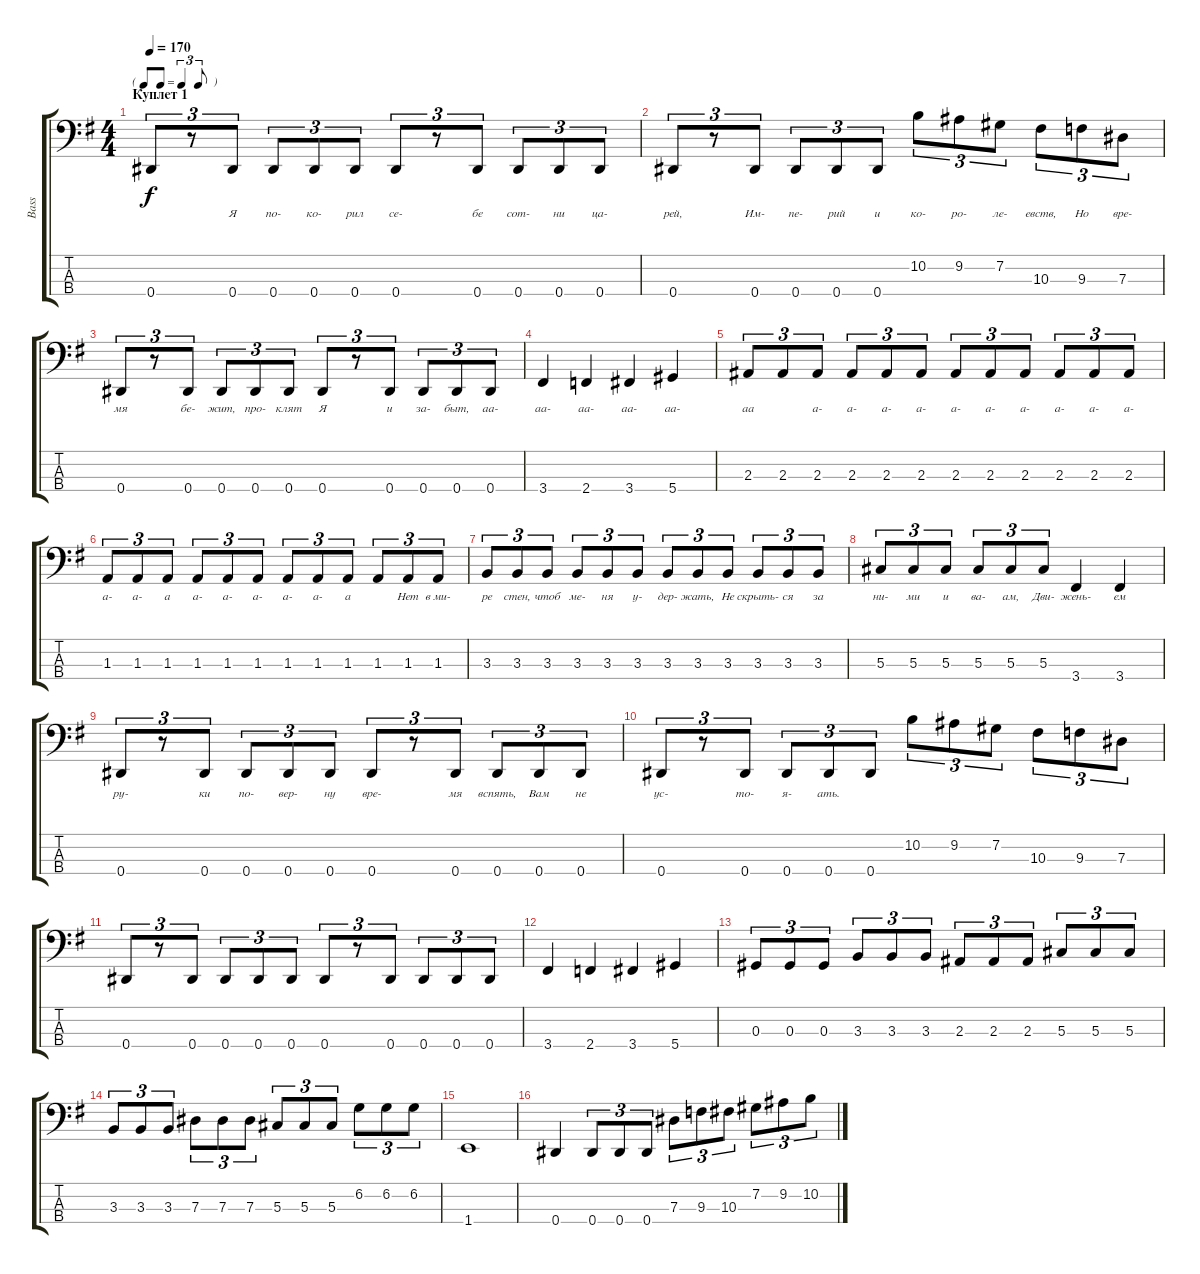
\track ("Bass" "Bass") {instrument electricbasspick}
\staff {score tabs}
\tuning (Gb2 Db2 Ab1 Eb1) {hide}
\ts (4 4)
\tf triplet8th
\section ("" "Куплет 1")
\tempo 170
\clef f4
\ks eminor
0.4.8{tu (3 2) lyrics (0 "") lyrics (1 "") lyrics (2 "") lyrics (3 "") lyrics (4 "") dy f} r.8{tu (3 2)} 0.4.8{tu (3 2) lyrics (0 "Я") lyrics (1 "") lyrics (2 "") lyrics (3 "") lyrics (4 "")} 0.4.8{tu (3 2) lyrics (0 "по-") lyrics (1 "") lyrics (2 "") lyrics (3 "") lyrics (4 "")} 0.4.8{tu (3 2) lyrics (0 "ко-") lyrics (1 "") lyrics (2 "") lyrics (3 "") lyrics (4 "")} 0.4.8{tu (3 2) lyrics (0 "рил") lyrics (1 "") lyrics (2 "") lyrics (3 "") lyrics (4 "")} 0.4.8{tu (3 2) lyrics (0 "се-") lyrics (1 "") lyrics (2 "") lyrics (3 "") lyrics (4 "")} r.8{tu (3 2)} 0.4.8{tu (3 2) lyrics (0 "бе") lyrics (1 "") lyrics (2 "") lyrics (3 "") lyrics (4 "")} 0.4.8{tu (3 2) lyrics (0 "сот-") lyrics (1 "") lyrics (2 "") lyrics (3 "") lyrics (4 "")} 0.4.8{tu (3 2) lyrics (0 "ни") lyrics (1 "") lyrics (2 "") lyrics (3 "") lyrics (4 "")} 0.4.8{tu (3 2) lyrics (0 "ца-") lyrics (1 "") lyrics (2 "") lyrics (3 "") lyrics (4 "")} |
0.4.8{tu (3 2) lyrics (0 "рей,") lyrics (1 "") lyrics (2 "") lyrics (3 "") lyrics (4 "")} r.8{tu (3 2)} 0.4.8{tu (3 2) lyrics (0 "Им-") lyrics (1 "") lyrics (2 "") lyrics (3 "") lyrics (4 "")} 0.4.8{tu (3 2) lyrics (0 "пе-") lyrics (1 "") lyrics (2 "") lyrics (3 "") lyrics (4 "")} 0.4.8{tu (3 2) lyrics (0 "рий") lyrics (1 "") lyrics (2 "") lyrics (3 "") lyrics (4 "")} 0.4.8{tu (3 2) lyrics (0 "и") lyrics (1 "") lyrics (2 "") lyrics (3 "") lyrics (4 "")} 10.2.8{tu (3 2) lyrics (0 "ко-") lyrics (1 "") lyrics (2 "") lyrics (3 "") lyrics (4 "")} 9.2.8{tu (3 2) lyrics (0 "ро-") lyrics (1 "") lyrics (2 "") lyrics (3 "") lyrics (4 "")} 7.2.8{tu (3 2) lyrics (0 "ле-") lyrics (1 "") lyrics (2 "") lyrics (3 "") lyrics (4 "")} 10.3.8{tu (3 2) lyrics (0 "евств,") lyrics (1 "") lyrics (2 "") lyrics (3 "") lyrics (4 "")} 9.3.8{tu (3 2) lyrics (0 "Но") lyrics (1 "") lyrics (2 "") lyrics (3 "") lyrics (4 "")} 7.3.8{tu (3 2) lyrics (0 "вре-") lyrics (1 "") lyrics (2 "") lyrics (3 "") lyrics (4 "")} |
0.4.8{tu (3 2) lyrics (0 "мя") lyrics (1 "") lyrics (2 "") lyrics (3 "") lyrics (4 "")} r.8{tu (3 2)} 0.4.8{tu (3 2) lyrics (0 "бе-") lyrics (1 "") lyrics (2 "") lyrics (3 "") lyrics (4 "")} 0.4.8{tu (3 2) lyrics (0 "жит,") lyrics (1 "") lyrics (2 "") lyrics (3 "") lyrics (4 "")} 0.4.8{tu (3 2) lyrics (0 "про-") lyrics (1 "") lyrics (2 "") lyrics (3 "") lyrics (4 "")} 0.4.8{tu (3 2) lyrics (0 "клят") lyrics (1 "") lyrics (2 "") lyrics (3 "") lyrics (4 "")} 0.4.8{tu (3 2) lyrics (0 "Я") lyrics (1 "") lyrics (2 "") lyrics (3 "") lyrics (4 "")} r.8{tu (3 2)} 0.4.8{tu (3 2) lyrics (0 "и") lyrics (1 "") lyrics (2 "") lyrics (3 "") lyrics (4 "")} 0.4.8{tu (3 2) lyrics (0 "за-") lyrics (1 "") lyrics (2 "") lyrics (3 "") lyrics (4 "")} 0.4.8{tu (3 2) lyrics (0 "быт,") lyrics (1 "") lyrics (2 "") lyrics (3 "") lyrics (4 "")} 0.4.8{tu (3 2) lyrics (0 "аа-") lyrics (1 "") lyrics (2 "") lyrics (3 "") lyrics (4 "")} |
3.4.4{lyrics (0 "аа-") lyrics (1 "") lyrics (2 "") lyrics (3 "") lyrics (4 "")} 2.4.4{lyrics (0 "аа-") lyrics (1 "") lyrics (2 "") lyrics (3 "") lyrics (4 "")} 3.4.4{lyrics (0 "аа-") lyrics (1 "") lyrics (2 "") lyrics (3 "") lyrics (4 "")} 5.4.4{lyrics (0 "аа-") lyrics (1 "") lyrics (2 "") lyrics (3 "") lyrics (4 "")} |
2.3.8{tu (3 2) lyrics (0 "аа") lyrics (1 "") lyrics (2 "") lyrics (3 "") lyrics (4 "")} 2.3.8{tu (3 2) lyrics (0 "") lyrics (1 "") lyrics (2 "") lyrics (3 "") lyrics (4 "")} 2.3.8{tu (3 2) lyrics (0 "а-") lyrics (1 "") lyrics (2 "") lyrics (3 "") lyrics (4 "")} 2.3.8{tu (3 2) lyrics (0 "а-") lyrics (1 "") lyrics (2 "") lyrics (3 "") lyrics (4 "")} 2.3.8{tu (3 2) lyrics (0 "а-") lyrics (1 "") lyrics (2 "") lyrics (3 "") lyrics (4 "")} 2.3.8{tu (3 2) lyrics (0 "а-") lyrics (1 "") lyrics (2 "") lyrics (3 "") lyrics (4 "")} 2.3.8{tu (3 2) lyrics (0 "а-") lyrics (1 "") lyrics (2 "") lyrics (3 "") lyrics (4 "")} 2.3.8{tu (3 2) lyrics (0 "а-") lyrics (1 "") lyrics (2 "") lyrics (3 "") lyrics (4 "")} 2.3.8{tu (3 2) lyrics (0 "а-") lyrics (1 "") lyrics (2 "") lyrics (3 "") lyrics (4 "")} 2.3.8{tu (3 2) lyrics (0 "а-") lyrics (1 "") lyrics (2 "") lyrics (3 "") lyrics (4 "")} 2.3.8{tu (3 2) lyrics (0 "а-") lyrics (1 "") lyrics (2 "") lyrics (3 "") lyrics (4 "")} 2.3.8{tu (3 2) lyrics (0 "а-") lyrics (1 "") lyrics (2 "") lyrics (3 "") lyrics (4 "")} |
1.3.8{tu (3 2) lyrics (0 "а-") lyrics (1 "") lyrics (2 "") lyrics (3 "") lyrics (4 "")} 1.3.8{tu (3 2) lyrics (0 "а-") lyrics (1 "") lyrics (2 "") lyrics (3 "") lyrics (4 "")} 1.3.8{tu (3 2) lyrics (0 "а") lyrics (1 "") lyrics (2 "") lyrics (3 "") lyrics (4 "")} 1.3.8{tu (3 2) lyrics (0 "а-") lyrics (1 "") lyrics (2 "") lyrics (3 "") lyrics (4 "")} 1.3.8{tu (3 2) lyrics (0 "а-") lyrics (1 "") lyrics (2 "") lyrics (3 "") lyrics (4 "")} 1.3.8{tu (3 2) lyrics (0 "а-") lyrics (1 "") lyrics (2 "") lyrics (3 "") lyrics (4 "")} 1.3.8{tu (3 2) lyrics (0 "а-") lyrics (1 "") lyrics (2 "") lyrics (3 "") lyrics (4 "")} 1.3.8{tu (3 2) lyrics (0 "а-") lyrics (1 "") lyrics (2 "") lyrics (3 "") lyrics (4 "")} 1.3.8{tu (3 2) lyrics (0 "а") lyrics (1 "") lyrics (2 "") lyrics (3 "") lyrics (4 "")} 1.3.8{tu (3 2) lyrics (0 "") lyrics (1 "") lyrics (2 "") lyrics (3 "") lyrics (4 "")} 1.3.8{tu (3 2) lyrics (0 "Нет") lyrics (1 "") lyrics (2 "") lyrics (3 "") lyrics (4 "")} 1.3.8{tu (3 2) lyrics (0 "в ми-") lyrics (1 "") lyrics (2 "") lyrics (3 "") lyrics (4 "")} |
3.3.8{tu (3 2) lyrics (0 "ре") lyrics (1 "") lyrics (2 "") lyrics (3 "") lyrics (4 "")} 3.3.8{tu (3 2) lyrics (0 "стен,") lyrics (1 "") lyrics (2 "") lyrics (3 "") lyrics (4 "")} 3.3.8{tu (3 2) lyrics (0 "чтоб") lyrics (1 "") lyrics (2 "") lyrics (3 "") lyrics (4 "")} 3.3.8{tu (3 2) lyrics (0 "ме-") lyrics (1 "") lyrics (2 "") lyrics (3 "") lyrics (4 "")} 3.3.8{tu (3 2) lyrics (0 "ня") lyrics (1 "") lyrics (2 "") lyrics (3 "") lyrics (4 "")} 3.3.8{tu (3 2) lyrics (0 "у-") lyrics (1 "") lyrics (2 "") lyrics (3 "") lyrics (4 "")} 3.3.8{tu (3 2) lyrics (0 "дер-") lyrics (1 "") lyrics (2 "") lyrics (3 "") lyrics (4 "")} 3.3.8{tu (3 2) lyrics (0 "жать,") lyrics (1 "") lyrics (2 "") lyrics (3 "") lyrics (4 "")} 3.3.8{tu (3 2) lyrics (0 "Не") lyrics (1 "") lyrics (2 "") lyrics (3 "") lyrics (4 "")} 3.3.8{tu (3 2) lyrics (0 "скрыть-") lyrics (1 "") lyrics (2 "") lyrics (3 "") lyrics (4 "")} 3.3.8{tu (3 2) lyrics (0 "ся") lyrics (1 "") lyrics (2 "") lyrics (3 "") lyrics (4 "")} 3.3.8{tu (3 2) lyrics (0 "за") lyrics (1 "") lyrics (2 "") lyrics (3 "") lyrics (4 "")} |
5.3.8{tu (3 2) lyrics (0 "ни-") lyrics (1 "") lyrics (2 "") lyrics (3 "") lyrics (4 "")} 5.3.8{tu (3 2) lyrics (0 "ми") lyrics (1 "") lyrics (2 "") lyrics (3 "") lyrics (4 "")} 5.3.8{tu (3 2) lyrics (0 "и") lyrics (1 "") lyrics (2 "") lyrics (3 "") lyrics (4 "")} 5.3.8{tu (3 2) lyrics (0 "ва-") lyrics (1 "") lyrics (2 "") lyrics (3 "") lyrics (4 "")} 5.3.8{tu (3 2) lyrics (0 "ам,") lyrics (1 "") lyrics (2 "") lyrics (3 "") lyrics (4 "")} 5.3.8{tu (3 2) lyrics (0 "Дви-") lyrics (1 "") lyrics (2 "") lyrics (3 "") lyrics (4 "")} 3.4.4{lyrics (0 "жень-") lyrics (1 "") lyrics (2 "") lyrics (3 "") lyrics (4 "")} 3.4.4{lyrics (0 "ем") lyrics (1 "") lyrics (2 "") lyrics (3 "") lyrics (4 "")} |
0.4.8{tu (3 2) lyrics (0 "ру-") lyrics (1 "") lyrics (2 "") lyrics (3 "") lyrics (4 "")} r.8{tu (3 2)} 0.4.8{tu (3 2) lyrics (0 "ки") lyrics (1 "") lyrics (2 "") lyrics (3 "") lyrics (4 "")} 0.4.8{tu (3 2) lyrics (0 "по-") lyrics (1 "") lyrics (2 "") lyrics (3 "") lyrics (4 "")} 0.4.8{tu (3 2) lyrics (0 "вер-") lyrics (1 "") lyrics (2 "") lyrics (3 "") lyrics (4 "")} 0.4.8{tu (3 2) lyrics (0 "ну") lyrics (1 "") lyrics (2 "") lyrics (3 "") lyrics (4 "")} 0.4.8{tu (3 2) lyrics (0 "вре-") lyrics (1 "") lyrics (2 "") lyrics (3 "") lyrics (4 "")} r.8{tu (3 2)} 0.4.8{tu (3 2) lyrics (0 "мя") lyrics (1 "") lyrics (2 "") lyrics (3 "") lyrics (4 "")} 0.4.8{tu (3 2) lyrics (0 "вспять,") lyrics (1 "") lyrics (2 "") lyrics (3 "") lyrics (4 "")} 0.4.8{tu (3 2) lyrics (0 "Вам") lyrics (1 "") lyrics (2 "") lyrics (3 "") lyrics (4 "")} 0.4.8{tu (3 2) lyrics (0 "не") lyrics (1 "") lyrics (2 "") lyrics (3 "") lyrics (4 "")} |
0.4.8{tu (3 2) lyrics (0 "ус-") lyrics (1 "") lyrics (2 "") lyrics (3 "") lyrics (4 "")} r.8{tu (3 2)} 0.4.8{tu (3 2) lyrics (0 "то-") lyrics (1 "") lyrics (2 "") lyrics (3 "") lyrics (4 "")} 0.4.8{tu (3 2) lyrics (0 "я-") lyrics (1 "") lyrics (2 "") lyrics (3 "") lyrics (4 "")} 0.4.8{tu (3 2) lyrics (0 "ать.") lyrics (1 "") lyrics (2 "") lyrics (3 "") lyrics (4 "")} 0.4.8{tu (3 2)} 10.2.8{tu (3 2)} 9.2.8{tu (3 2)} 7.2.8{tu (3 2)} 10.3.8{tu (3 2)} 9.3.8{tu (3 2)} 7.3.8{tu (3 2)} |
0.4.8{tu (3 2)} r.8{tu (3 2)} 0.4.8{tu (3 2)} 0.4.8{tu (3 2)} 0.4.8{tu (3 2)} 0.4.8{tu (3 2)} 0.4.8{tu (3 2)} r.8{tu (3 2)} 0.4.8{tu (3 2)} 0.4.8{tu (3 2)} 0.4.8{tu (3 2)} 0.4.8{tu (3 2)} |
3.4.4 2.4.4 3.4.4 5.4.4 |
0.3.8{tu (3 2)} 0.3.8{tu (3 2)} 0.3.8{tu (3 2)} 3.3.8{tu (3 2)} 3.3.8{tu (3 2)} 3.3.8{tu (3 2)} 2.3.8{tu (3 2)} 2.3.8{tu (3 2)} 2.3.8{tu (3 2)} 5.3.8{tu (3 2)} 5.3.8{tu (3 2)} 5.3.8{tu (3 2)} |
3.3.8{tu (3 2)} 3.3.8{tu (3 2)} 3.3.8{tu (3 2)} 7.3.8{tu (3 2)} 7.3.8{tu (3 2)} 7.3.8{tu (3 2)} 5.3.8{tu (3 2)} 5.3.8{tu (3 2)} 5.3.8{tu (3 2)} 6.2.8{tu (3 2)} 6.2.8{tu (3 2)} 6.2.8{tu (3 2)} |
1.4.1 |
0.4.4 0.4.8{tu (3 2)} 0.4.8{tu (3 2)} 0.4.8{tu (3 2)} 7.3.8{tu (3 2)} 9.3.8{tu (3 2)} 10.3.8{tu (3 2)} 7.2.8{tu (3 2)} 9.2.8{tu (3 2)} 10.2.8{tu (3 2)}
